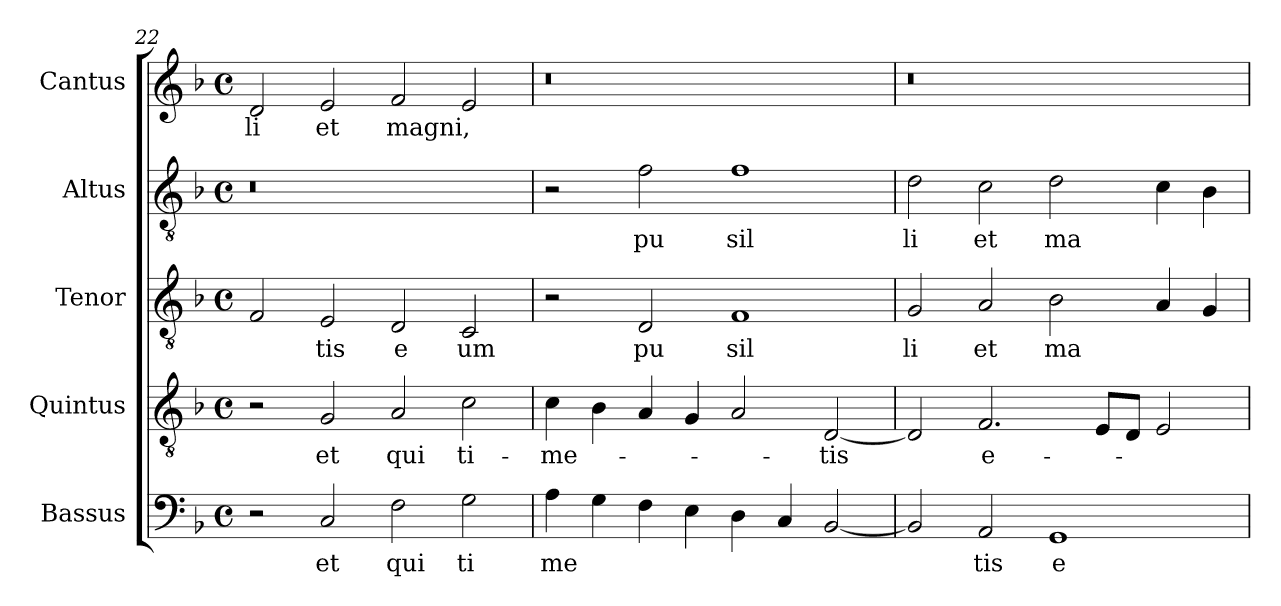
**kern	**text	**kern	**text	**kern	**text	**kern	**text	**kern	**text
*part5	*part5	*part4	*part4	*part3	*part3	*part2	*part2	*part1	*part1
*staff5	*staff5	*staff4	*staff4	*staff3	*staff3	*staff2	*staff2	*staff1	*staff1
*I"Bassus	*	*I"Quintus	*	*I"Tenor	*	*I"Altus	*	*I"Cantus	*
*clefF4	*	*clefGv2	*	*clefGv2	*	*clefGv2	*	*clefG2	*
*k[b-]	*	*k[b-]	*	*k[b-]	*	*k[b-]	*	*k[b-]	*
*F:	*	*F:	*	*F:	*	*F:	*	*F:	*
*M4/4	*	*M4/4	*	*M4/4	*	*M4/4	*	*M4/4	*
*met(c)	*	*met(c)	*	*met(c)	*	*met(c)	*	*met(c)	*
=22	=22	=22	=22	=22	=22	=22	=22	=22	=22
!	!	!	!	!	!	!	!	!	!LO:LY:b:cj
2r	.	2r	.	2F/	.	0r	.	2d/	li
!	!LO:LY:b:cj	!	!LO:LY:b:cj	!	!LO:LY:b:cj	!	!	!	!LO:LY:b:cj
2C/	et	2G/	et	2E/	tis	.	.	2e/	et
!	!LO:LY:b:cj	!	!LO:LY:b:cj	!	!LO:LY:b:cj	!	!	!	!LO:LY:b
2F\	qui	2A/	qui	2D/	e	.	.	2f/	magni,
!	!LO:LY:b:cj	!	!LO:LY:b:cj	!	!LO:LY:b:cj	!	!	!	!
2G\	ti	2c\	ti-	2C/	um	.	.	2e/	.
=23	=23	=23	=23	=23	=23	=23	=23	=23	=23
!	!LO:LY:b	!	!LO:LY:b	!	!	!	!	!	!
4A\	me	4c\	-me-	2r	.	2r	.	0r	.
4G\	.	4B-\	.	.	.	.	.	.	.
!	!	!	!	!	!LO:LY:b:cj	!	!LO:LY:b:cj	!	!
4F\	.	4A/	.	2D/	pu	2f\	pu	.	.
4E\	.	4G/	.	.	.	.	.	.	.
!	!	!	!	!	!LO:LY:b:cj	!	!LO:LY:b:cj	!	!
4D\	.	2A/	.	1F	sil	1f	sil	.	.
4C/	.	.	.	.	.	.	.	.	.
!	!	!	!LO:LY:b:cj	!	!	!	!	!	!
[<2BB-/	.	[<2D/	-tis	.	.	.	.	.	.
=24	=24	=24	=24	=24	=24	=24	=24	=24	=24
!	!	!	!	!	!LO:LY:b:cj	!	!LO:LY:b:cj	!	!
2BB-/]	.	2D/]	.	2G/	li	2d\	li	0r	.
!	!LO:LY:b:cj	!	!LO:LY:b:cj	!	!LO:LY:b:cj	!	!LO:LY:b:cj	!	!
2AA/	tis	2.F/	e-	2A/	et	2c\	et	.	.
!	!LO:LY:b:cj	!	!	!	!LO:LY:b	!	!LO:LY:b	!	!
1GG	e	.	.	2B-\	ma	2d\	ma	.	.
.	.	8E/L	.	.	.	.	.	.	.
.	.	8D/J	.	.	.	.	.	.	.
.	.	2E/	.	4A/	.	4c\	.	.	.
.	.	.	.	4G/	.	4B-\	.	.	.
=	=	=	=	=	=	=	=	=	=
*-	*-	*-	*-	*-	*-	*-	*-	*-	*-
